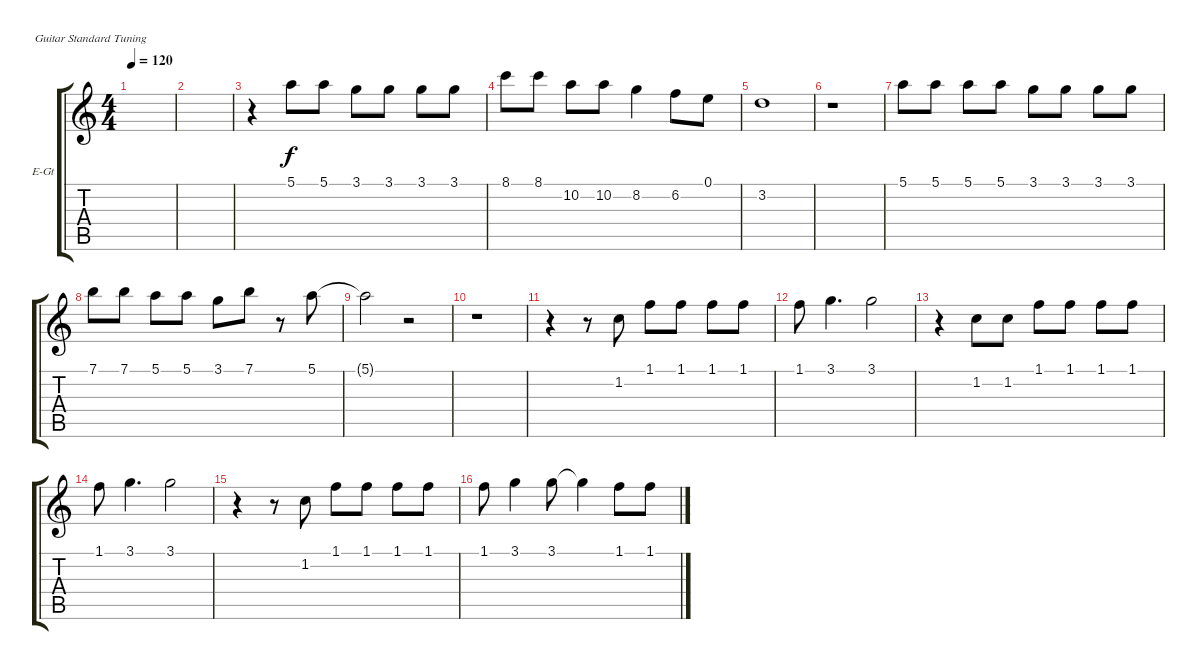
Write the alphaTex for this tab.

\defaultSystemsLayout 4
\bracketExtendMode groupsimilarinstruments
\firstSystemTrackNameOrientation horizontal
\otherSystemsTrackNameOrientation horizontal
\track ("Синий 1" "E-Gt") {solo instrument electricguitarclean}
\staff {score tabs}
\tuning (E4 B3 G3 D3 A2 E2)
\ts (4 4)
\tempo 120
\clef g2
\ks c
|
|
r.4 5.1.8 5.1.8 3.1.8 3.1.8 3.1.8 3.1.8 |
8.1.8 8.1.8 10.2.8 10.2.8 8.2.4 6.2.8 0.1.8 |
3.2.1 |
r.1 |
5.1.8 5.1.8 5.1.8 5.1.8 3.1.8 3.1.8 3.1.8 3.1.8 |
7.1.8 7.1.8 5.1.8 5.1.8 3.1.8 7.1.8 r.8 5.1.8 |
5.1{t}.2 r.2 |
r.1 |
r.4 r.8 1.2.8 1.1.8 1.1.8 1.1.8 1.1.8 |
1.1.8 3.1.4{d} 3.1.2 |
r.4 1.2.8 1.2.8 1.1.8 1.1.8 1.1.8 1.1.8 |
1.1.8 3.1.4{d} 3.1.2 |
r.4 r.8 1.2.8 1.1.8 1.1.8 1.1.8 1.1.8 |
1.1.8 3.1.4 3.1.8 3.1{t}.4 1.1.8 1.1.8
